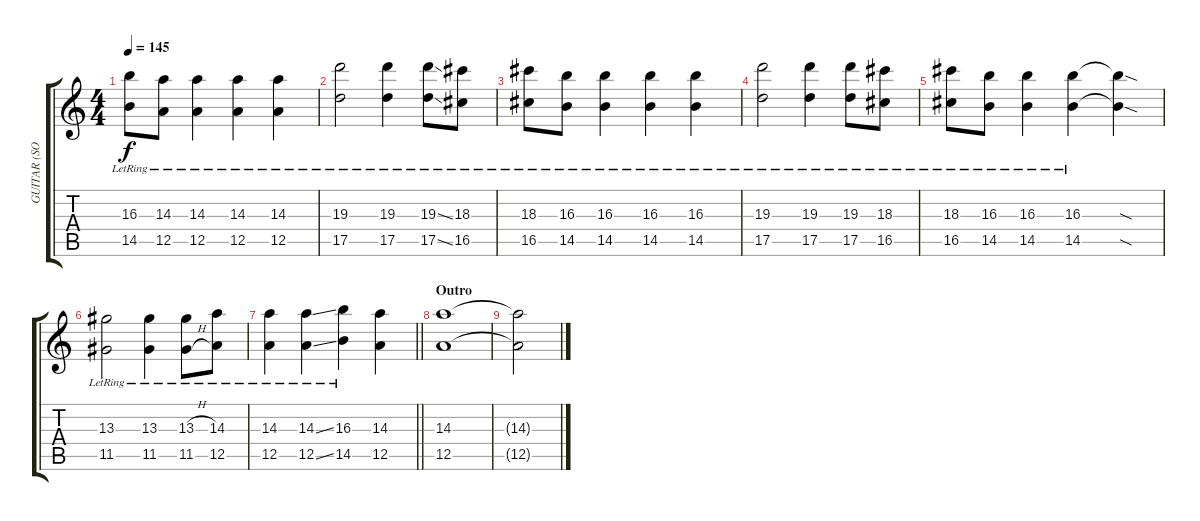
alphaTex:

\track ("GUITAR (SOLO)" "GUITAR (SO") {instrument overdrivenguitar}
\staff {score tabs}
\tuning (E4 B3 G3 D3 A2 E2) {hide}
\ts (4 4)
\tempo 145
\clef g2
\ks c
(16.3{lr} 14.5{lr}).8{dy f} (14.3{lr} 12.5{lr}).8 (14.3{lr} 12.5{lr}).4 (14.3{lr} 12.5{lr}).4 (14.3{lr} 12.5{lr}).4 |
(19.3{lr} 17.5{lr}).2 (19.3{lr} 17.5{lr}).4 (19.3{ss lr} 17.5{ss lr}).8 (18.3{lr} 16.5{lr}).8 |
(18.3{lr} 16.5{lr}).8 (16.3{lr} 14.5{lr}).8 (16.3{lr} 14.5{lr}).4 (16.3{lr} 14.5{lr}).4 (16.3{lr} 14.5{lr}).4 |
(19.3{lr} 17.5{lr}).2 (19.3{lr} 17.5{lr}).4 (19.3{lr} 17.5{lr}).8 (18.3{lr} 16.5{lr}).8 |
(18.3{lr} 16.5{lr}).8 (16.3{lr} 14.5{lr}).8 (16.3{lr} 14.5{lr}).4 (16.3{lr} 14.5{lr}).4 (16.3{sod t} 14.5{sod t}).4 |
(13.3{lr} 11.5{lr}).2 (13.3{lr} 11.5{lr}).4 (13.3{h lr} 11.5{h lr}).8 (14.3{lr} 12.5{lr}).8 |
\barLineRight lightlight
(14.3{lr} 12.5{lr}).4 (14.3{ss lr} 12.5{ss lr}).4 (16.3{lr} 14.5{lr}).4 (14.3 12.5).4 |
\section ("" "Outro")
(14.3 12.5).1 |
(14.3{t} 12.5{t}).2
